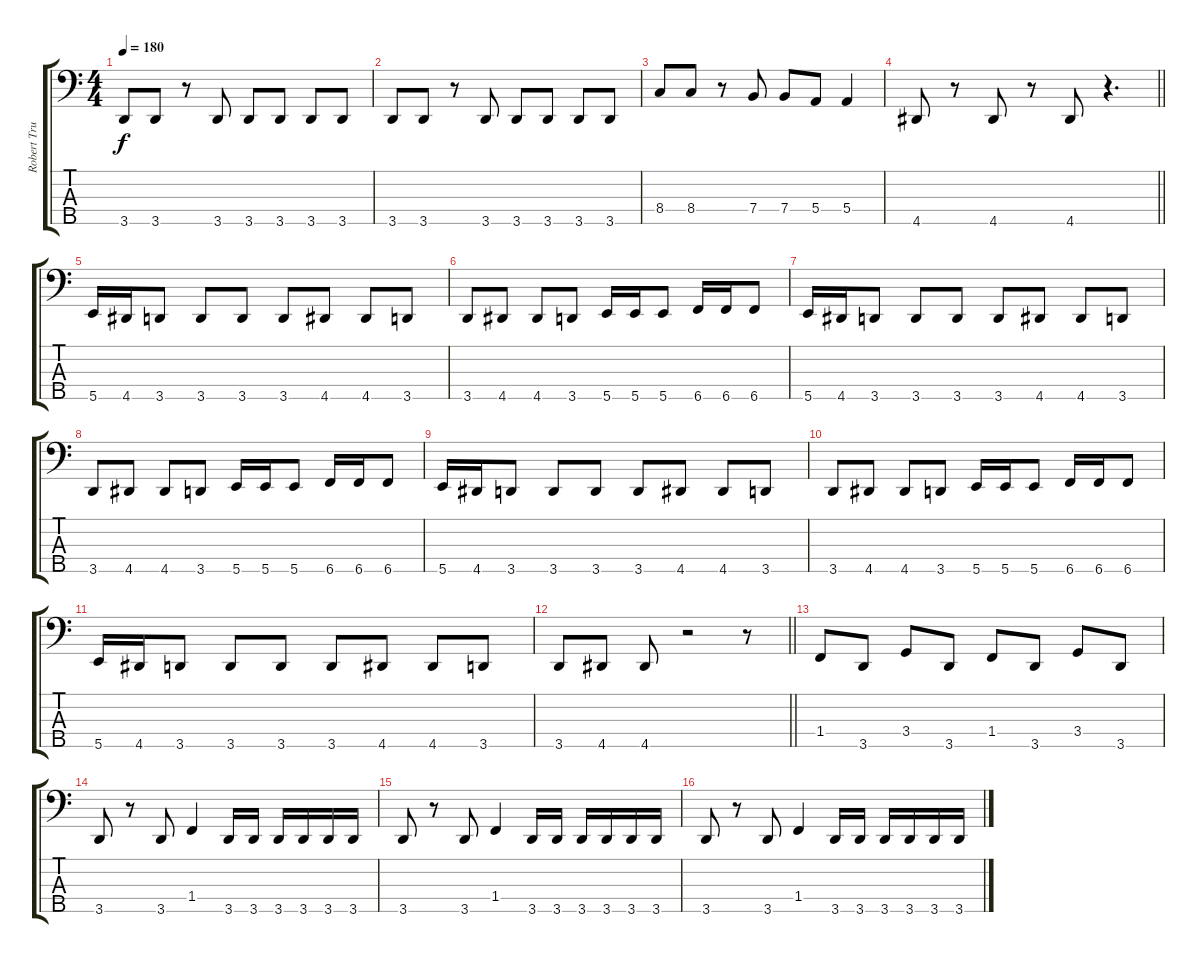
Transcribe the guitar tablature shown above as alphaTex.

\track ("Robert Trujillo Bass" "Robert Tru") {instrument electricbassfinger}
\staff {score tabs}
\tuning (G2 D2 A1 E1 B0) {hide}
\ts (4 4)
\tempo 180
\clef f4
\ks c
3.5.8{dy f} 3.5.8 r.8 3.5.8 3.5.8 3.5.8 3.5.8 3.5.8 |
3.5.8 3.5.8 r.8 3.5.8 3.5.8 3.5.8 3.5.8 3.5.8 |
8.4.8 8.4.8 r.8 7.4.8 7.4.8 5.4.8 5.4.4 |
\barLineRight lightlight
4.5.8 r.8 4.5.8 r.8 4.5.8 r.4{d} |
\section ("" "")
5.5.16 4.5.16 3.5.8 3.5.8 3.5.8 3.5.8 4.5.8 4.5.8 3.5.8 |
3.5.8 4.5.8 4.5.8 3.5.8 5.5.16 5.5.16 5.5.8 6.5.16 6.5.16 6.5.8 |
5.5.16 4.5.16 3.5.8 3.5.8 3.5.8 3.5.8 4.5.8 4.5.8 3.5.8 |
3.5.8 4.5.8 4.5.8 3.5.8 5.5.16 5.5.16 5.5.8 6.5.16 6.5.16 6.5.8 |
5.5.16 4.5.16 3.5.8 3.5.8 3.5.8 3.5.8 4.5.8 4.5.8 3.5.8 |
3.5.8 4.5.8 4.5.8 3.5.8 5.5.16 5.5.16 5.5.8 6.5.16 6.5.16 6.5.8 |
5.5.16 4.5.16 3.5.8 3.5.8 3.5.8 3.5.8 4.5.8 4.5.8 3.5.8 |
\barLineRight lightlight
3.5.8 4.5.8 4.5.8 r.2 r.8 |
\section ("" "")
1.4.8 3.5.8 3.4.8 3.5.8 1.4.8 3.5.8 3.4.8 3.5.8 |
3.5.8 r.8 3.5.8 1.4.4 3.5.16 3.5.16 3.5.16 3.5.16 3.5.16 3.5.16 |
3.5.8 r.8 3.5.8 1.4.4 3.5.16 3.5.16 3.5.16 3.5.16 3.5.16 3.5.16 |
3.5.8 r.8 3.5.8 1.4.4 3.5.16 3.5.16 3.5.16 3.5.16 3.5.16 3.5.16
